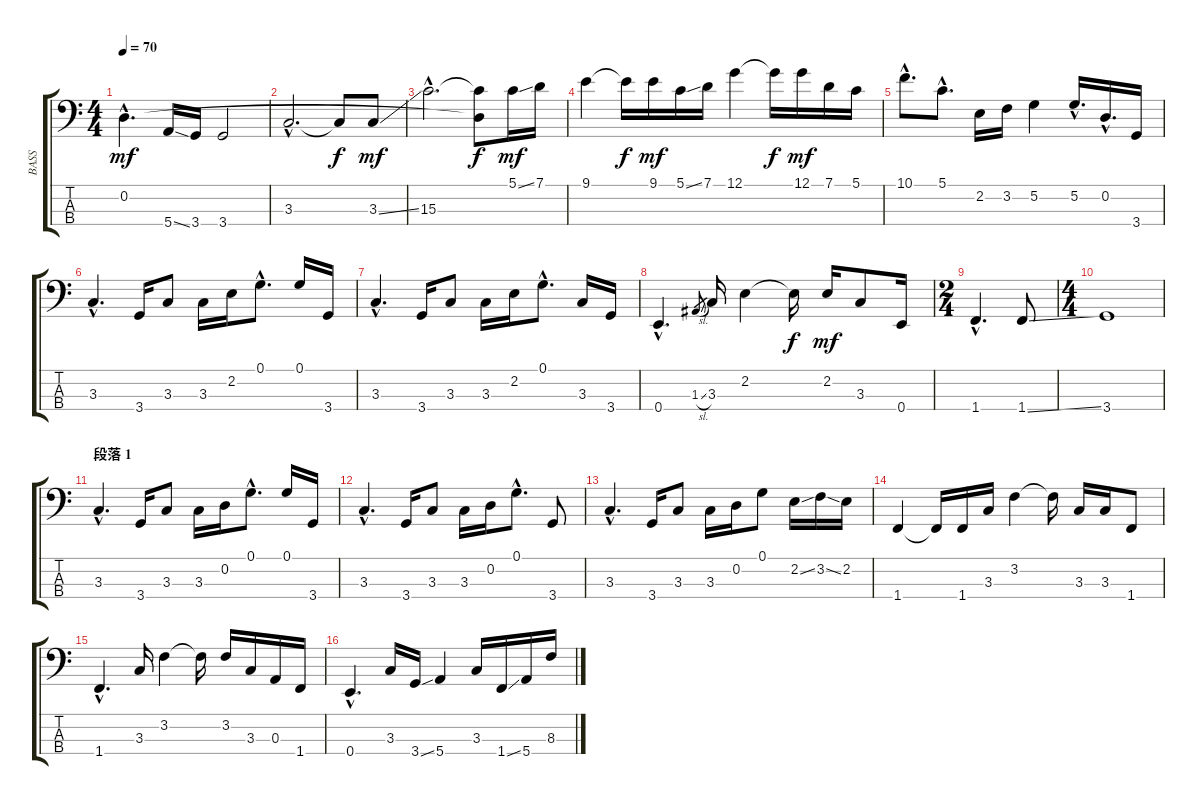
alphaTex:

\track ("BASS" "BASS") {instrument electricbassfinger}
\staff {score tabs}
\tuning (G2 D2 A1 E1) {hide}
\ts (4 4)
\tempo 70
\clef f4
\ks c
0.2{hac}.4{d dy mf} 5.4{ss}.16 3.4.16 3.4.2 |
3.3{hac}.2{d} 3.3{t}.8{dy f} 3.3{ss}.8{dy mf} |
15.3{hac}.2{d} (0.2{t} 15.3{t}).8{dy f} 5.1{ss}.16{dy mf} 7.1.16 |
9.1.4 9.1{t}.16{dy f} 9.1.16{dy mf} 5.1{ss}.16 7.1.16 12.1.4 12.1{t}.16{dy f} 12.1.16{dy mf} 7.1.16 5.1.16 |
10.1{hac}.8{d} 5.1{hac}.8{d} 2.2.16 3.2.16 5.2.4 5.2{hac}.16{d} 0.2{hac}.16{d} 3.4.16 |
3.3{hac}.4{d} 3.4.16 3.3.8 3.3.16 2.2.16 0.1{hac}.8{d} 0.1.16 3.4.16 |
3.3{hac}.4{d} 3.4.16 3.3.8 3.3.16 2.2.16 0.1{hac}.8{d} 3.3.16 3.4.16 |
0.4{hac}.4{d} 1.3{sl}.8{gr} 3.3.16 2.2.4 2.2{t}.16{dy f} 2.2.16{dy mf} 3.3.8 0.4.16 |
\ts (2 4)
1.4{hac}.4{d} 1.4{ss}.8 |
\ts (4 4)
3.4.1 |
\section ("" "段落 1")
3.3{hac}.4{d} 3.4.16 3.3.8 3.3.16 0.2.16 0.1{hac}.8{d} 0.1.16 3.4.16 |
3.3{hac}.4{d} 3.4.16 3.3.8 3.3.16 0.2.16 0.1{hac}.8{d} 3.4.8 |
3.3{hac}.4{d} 3.4.16 3.3.8 3.3.16 0.2.16 0.1.8 2.2{ss}.16 3.2{ss}.16 2.2.16 |
1.4.4 1.4{t}.16 1.4.16 3.3.16 3.2.4 3.2{t}.16 3.3.16 3.3.16 1.4.8 |
1.4{hac}.4{d} 3.3.16 3.2.4 3.2{t}.16 3.2.16 3.3.16 0.3.16 1.4.16 |
0.4{hac}.4{d} 3.3.16 3.4{ss}.16 5.4.4 3.3.16 1.4{ss}.16 5.4.16 8.3.16
